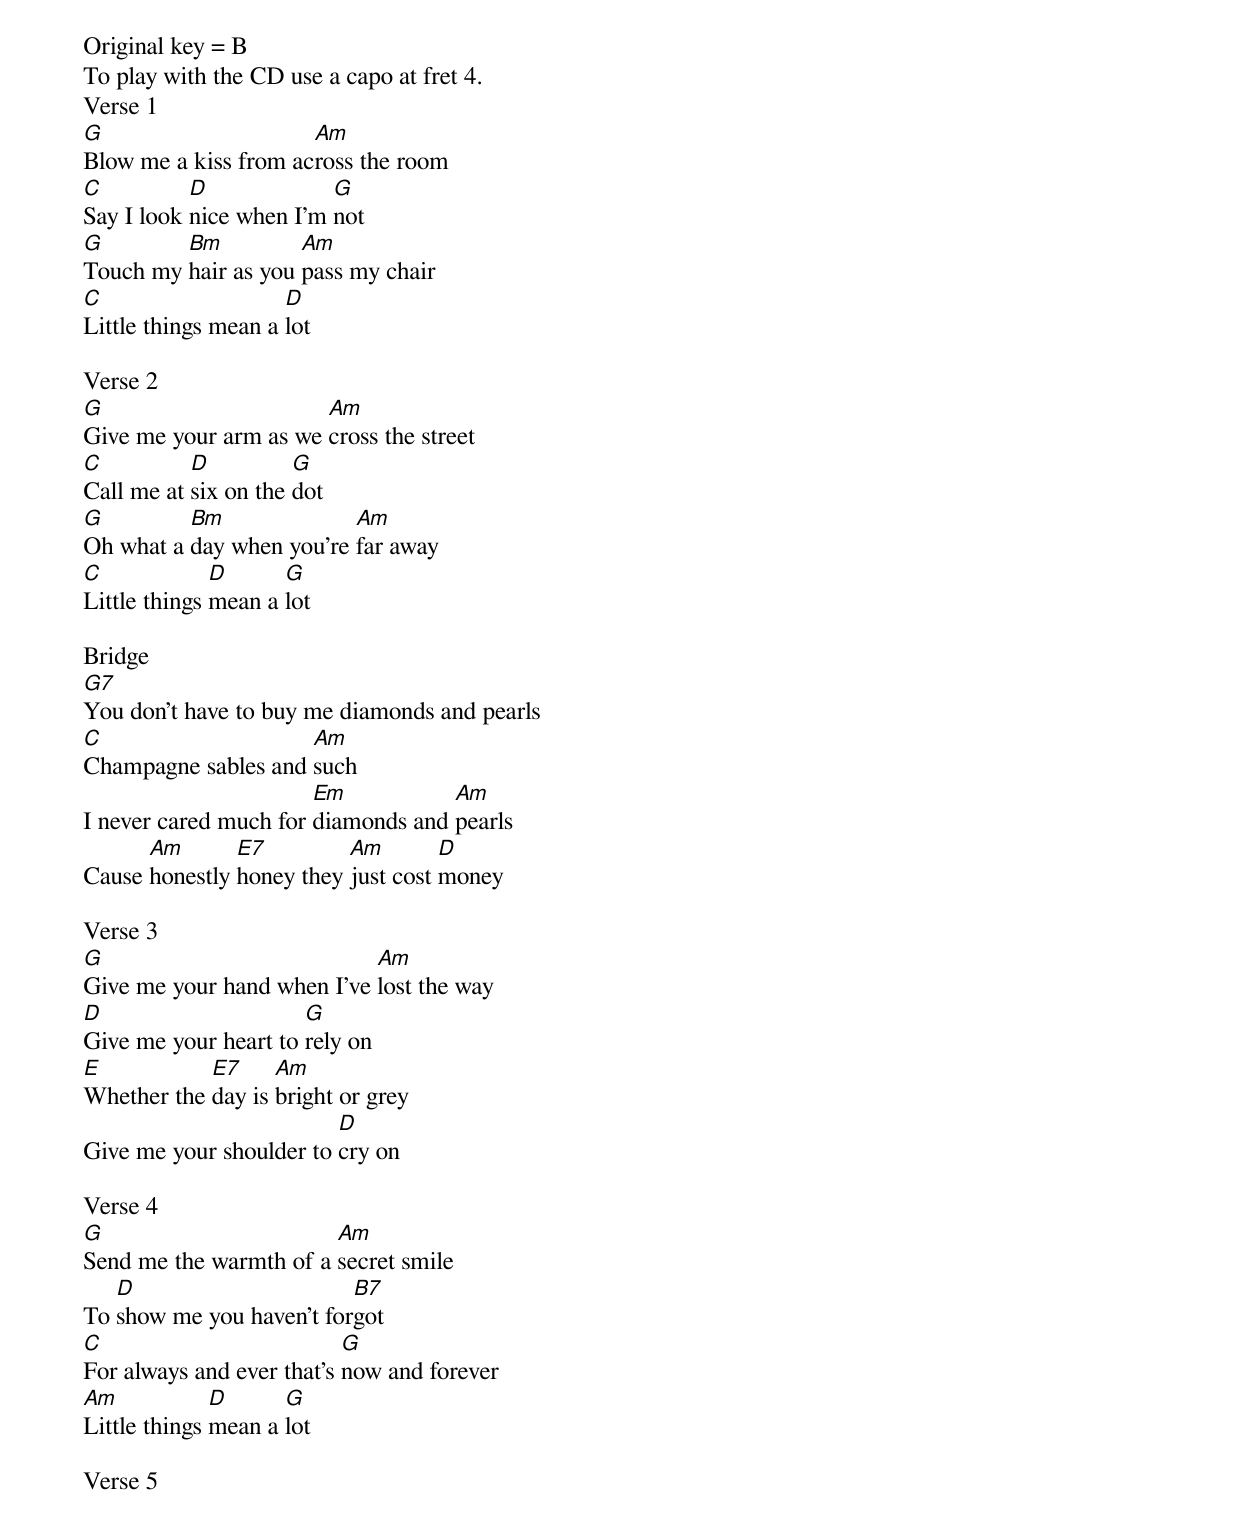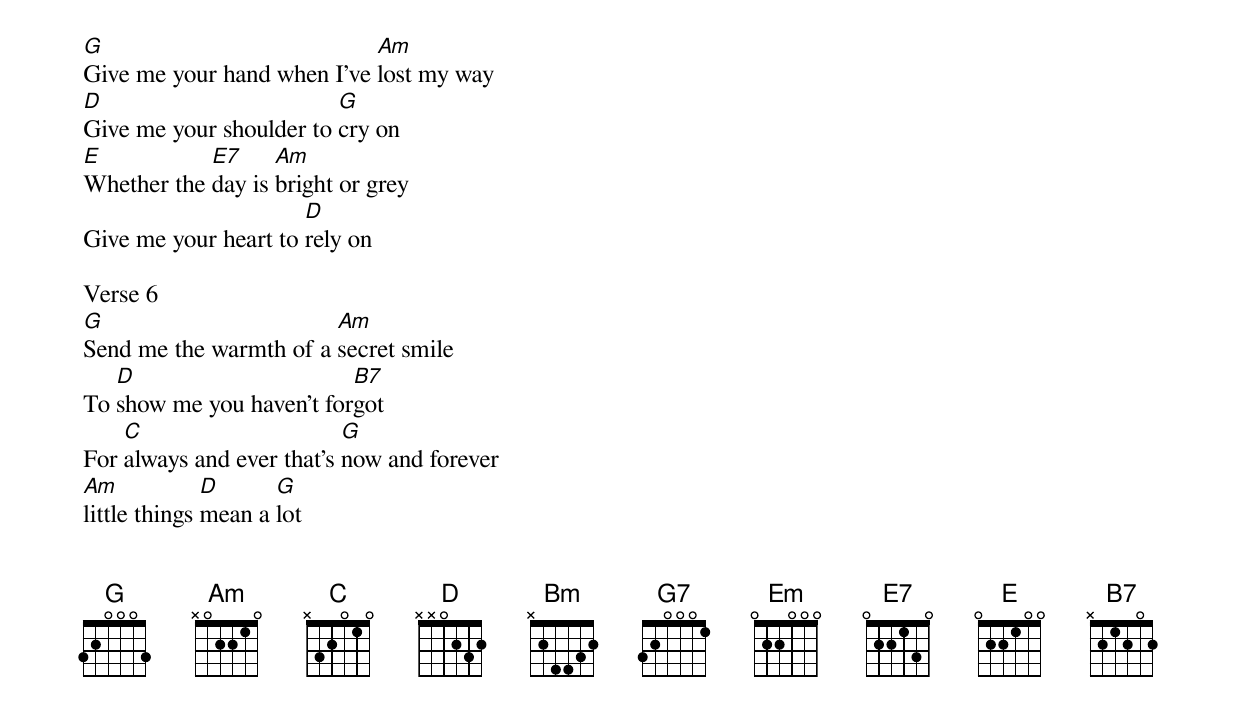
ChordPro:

Original key = B
To play with the CD use a capo at fret 4.
Verse 1
[G]Blow me a kiss from ac[Am]ross the room
[C]Say I look [D]nice when I'm [G]not
[G]Touch my [Bm]hair as you [Am]pass my chair
[C]Little things mean a [D]lot

Verse 2
[G]Give me your arm as we [Am]cross the street
[C]Call me at [D]six on the [G]dot
[G]Oh what a [Bm]day when you're [Am]far away
[C]Little things [D]mean a [G]lot

Bridge
[G7]You don't have to buy me diamonds and pearls
[C]Champagne sables and [Am]such
I never cared much for [Em]diamonds and [Am]pearls
Cause [Am]honestly [E7]honey they [Am]just cost [D]money

Verse 3
[G]Give me your hand when I've [Am]lost the way
[D]Give me your heart to [G]rely on
[E]Whether the [E7]day is [Am]bright or grey
Give me your shoulder to [D]cry on

Verse 4
[G]Send me the warmth of a [Am]secret smile
To [D]show me you haven't for[B7]got
[C]For always and ever that's [G]now and forever
[Am]Little things [D]mean a [G]lot

Verse 5
[G]Give me your hand when I've [Am]lost my way
[D]Give me your shoulder to [G]cry on
[E]Whether the [E7]day is [Am]bright or grey
Give me your heart to [D]rely on

Verse 6
[G]Send me the warmth of a [Am]secret smile
To [D]show me you haven't for[B7]got
For [C]always and ever that's [G]now and forever
[Am]little things [D]mean a [G]lot


{% include music-notes.html %}
